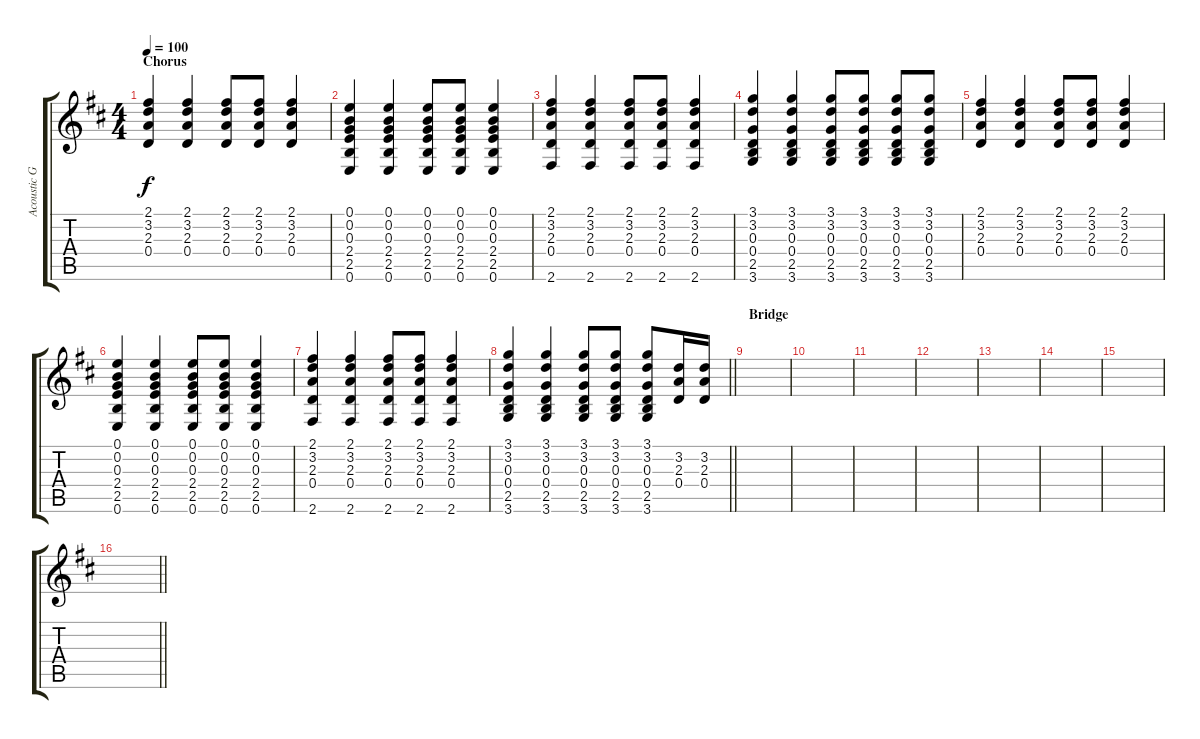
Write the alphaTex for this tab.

\track ("Acoustic Guitar" "Acoustic G") {instrument acousticguitarsteel bank 255}
\staff {score tabs}
\tuning (E4 B3 G3 D3 A2 E2) {hide}
\ts (4 4)
\section ("" "Chorus")
\tempo 100
\clef g2
\ks d
(2.1 3.2 2.3 0.4).4{dy f} (2.1 3.2 2.3 0.4).4 (2.1 3.2 2.3 0.4).8 (2.1 3.2 2.3 0.4).8 (2.1 3.2 2.3 0.4).4 |
(0.1 0.2 0.3 2.4 2.5 0.6).4 (0.1 0.2 0.3 2.4 2.5 0.6).4 (0.1 0.2 0.3 2.4 2.5 0.6).8 (0.1 0.2 0.3 2.4 2.5 0.6).8 (0.1 0.2 0.3 2.4 2.5 0.6).4 |
(2.1 3.2 2.3 0.4 2.6).4 (2.1 3.2 2.3 0.4 2.6).4 (2.1 3.2 2.3 0.4 2.6).8 (2.1 3.2 2.3 0.4 2.6).8 (2.1 3.2 2.3 0.4 2.6).4 |
(3.1 3.2 0.3 0.4 2.5 3.6).4 (3.1 3.2 0.3 0.4 2.5 3.6).4 (3.1 3.2 0.3 0.4 2.5 3.6).8 (3.1 3.2 0.3 0.4 2.5 3.6).8 (3.1 3.2 0.3 0.4 2.5 3.6).8 (3.1 3.2 0.3 0.4 2.5 3.6).8 |
(2.1 3.2 2.3 0.4).4 (2.1 3.2 2.3 0.4).4 (2.1 3.2 2.3 0.4).8 (2.1 3.2 2.3 0.4).8 (2.1 3.2 2.3 0.4).4 |
(0.1 0.2 0.3 2.4 2.5 0.6).4 (0.1 0.2 0.3 2.4 2.5 0.6).4 (0.1 0.2 0.3 2.4 2.5 0.6).8 (0.1 0.2 0.3 2.4 2.5 0.6).8 (0.1 0.2 0.3 2.4 2.5 0.6).4 |
(2.1 3.2 2.3 0.4 2.6).4 (2.1 3.2 2.3 0.4 2.6).4 (2.1 3.2 2.3 0.4 2.6).8 (2.1 3.2 2.3 0.4 2.6).8 (2.1 3.2 2.3 0.4 2.6).4 |
\barLineRight lightlight
(3.1 3.2 0.3 0.4 2.5 3.6).4 (3.1 3.2 0.3 0.4 2.5 3.6).4 (3.1 3.2 0.3 0.4 2.5 3.6).8 (3.1 3.2 0.3 0.4 2.5 3.6).8 (3.1 3.2 0.3 0.4 2.5 3.6).8 (3.2 2.3 0.4).16 (3.2 2.3 0.4).16 |
\section ("" "Bridge")
|
|
|
|
|
|
|
\barLineRight lightlight
